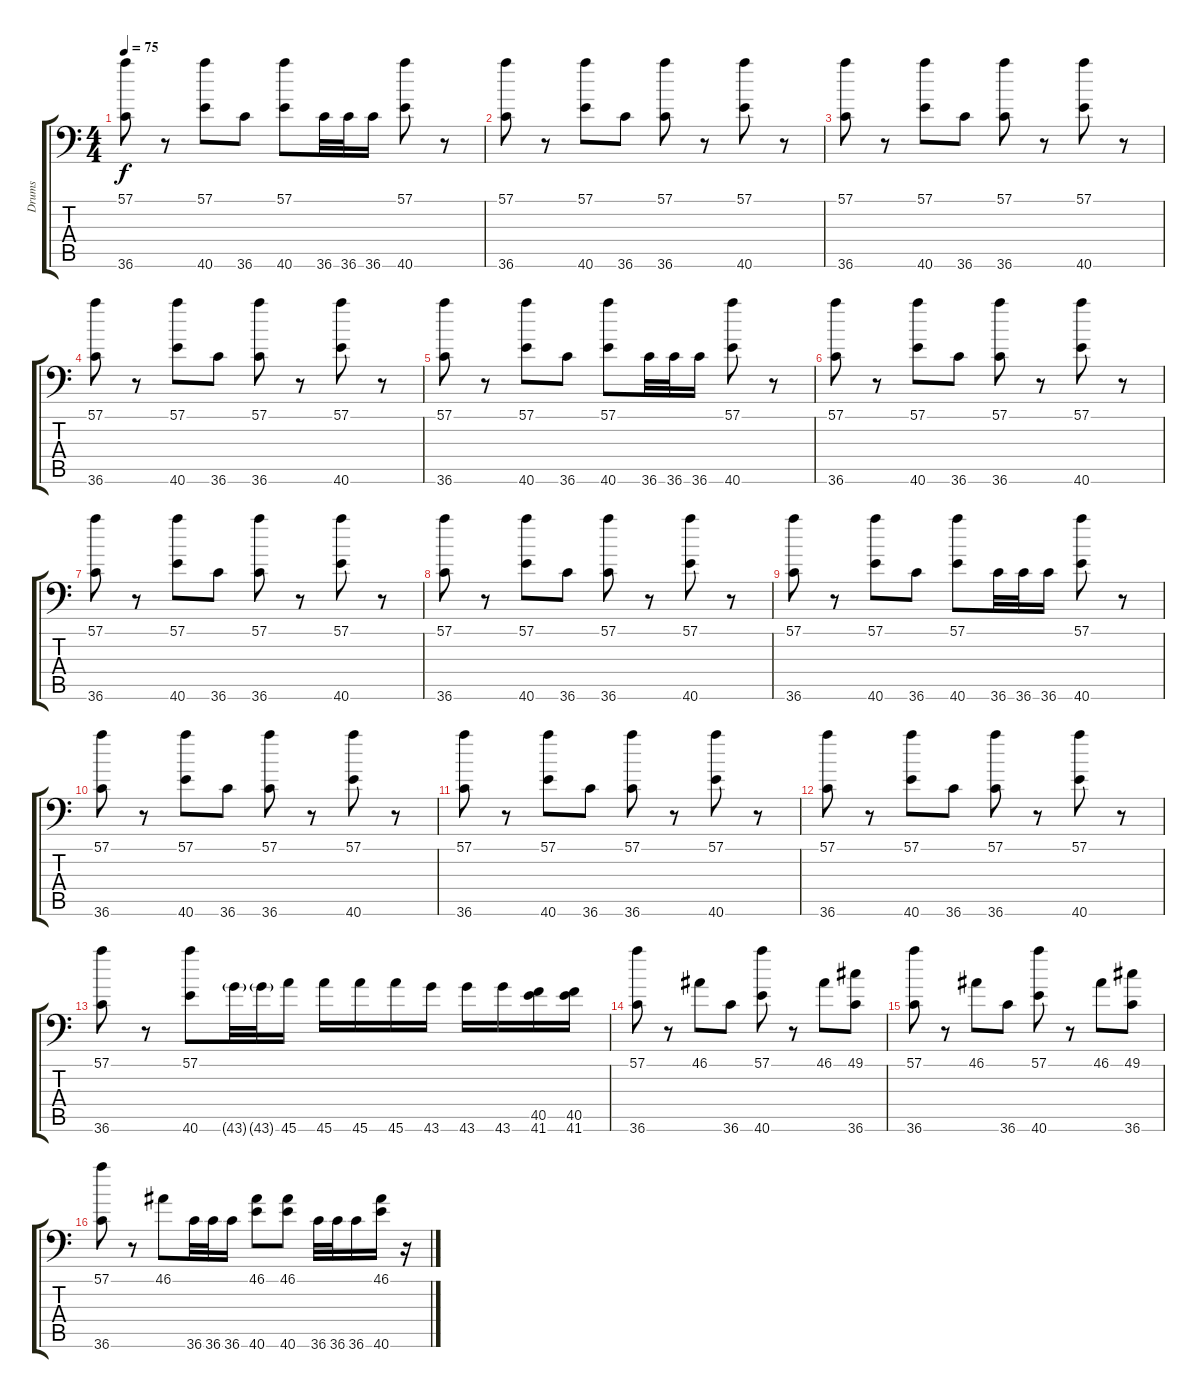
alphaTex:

\track ("Drums" "Drums") {instrument acousticgrandpiano}
\staff {score tabs}
\tuning (C-1 C-1 C-1 C-1 C-1 C-1) {hide}
\ts (4 4)
\tempo 75
\clef f4
\ks c
(57.1 36.6).8{dy f} r.8 (57.1 40.6).8 36.6.8 (57.1 40.6).8 36.6.32 36.6.32 36.6.16 (57.1 40.6).8 r.8 |
(57.1 36.6).8 r.8 (57.1 40.6).8 36.6.8 (57.1 36.6).8 r.8 (57.1 40.6).8 r.8 |
(57.1 36.6).8 r.8 (57.1 40.6).8 36.6.8 (57.1 36.6).8 r.8 (57.1 40.6).8 r.8 |
(57.1 36.6).8 r.8 (57.1 40.6).8 36.6.8 (57.1 36.6).8 r.8 (57.1 40.6).8 r.8 |
(57.1 36.6).8 r.8 (57.1 40.6).8 36.6.8 (57.1 40.6).8 36.6.32 36.6.32 36.6.16 (57.1 40.6).8 r.8 |
(57.1 36.6).8 r.8 (57.1 40.6).8 36.6.8 (57.1 36.6).8 r.8 (57.1 40.6).8 r.8 |
(57.1 36.6).8 r.8 (57.1 40.6).8 36.6.8 (57.1 36.6).8 r.8 (57.1 40.6).8 r.8 |
(57.1 36.6).8 r.8 (57.1 40.6).8 36.6.8 (57.1 36.6).8 r.8 (57.1 40.6).8 r.8 |
(57.1 36.6).8 r.8 (57.1 40.6).8 36.6.8 (57.1 40.6).8 36.6.32 36.6.32 36.6.16 (57.1 40.6).8 r.8 |
(57.1 36.6).8 r.8 (57.1 40.6).8 36.6.8 (57.1 36.6).8 r.8 (57.1 40.6).8 r.8 |
(57.1 36.6).8 r.8 (57.1 40.6).8 36.6.8 (57.1 36.6).8 r.8 (57.1 40.6).8 r.8 |
(57.1 36.6).8 r.8 (57.1 40.6).8 36.6.8 (57.1 36.6).8 r.8 (57.1 40.6).8 r.8 |
(57.1 36.6).8 r.8 (57.1 40.6).8 43.6{g}.32 43.6{g}.32 45.6.16 45.6.16 45.6.16 45.6.16 43.6.16 43.6.16 43.6.16 (40.5 41.6).16 (40.5 41.6).16 |
(57.1 36.6).8 r.8 46.1.8 36.6.8 (57.1 40.6).8 r.8 46.1.8 (49.1 36.6).8 |
(57.1 36.6).8 r.8 46.1.8 36.6.8 (57.1 40.6).8 r.8 46.1.8 (49.1 36.6).8 |
(57.1 36.6).8 r.8 46.1.8 36.6.32 36.6.32 36.6.16 (46.1 40.6).8 (46.1 40.6).8 36.6.32 36.6.32 36.6.16 (46.1 40.6).16 r.16
